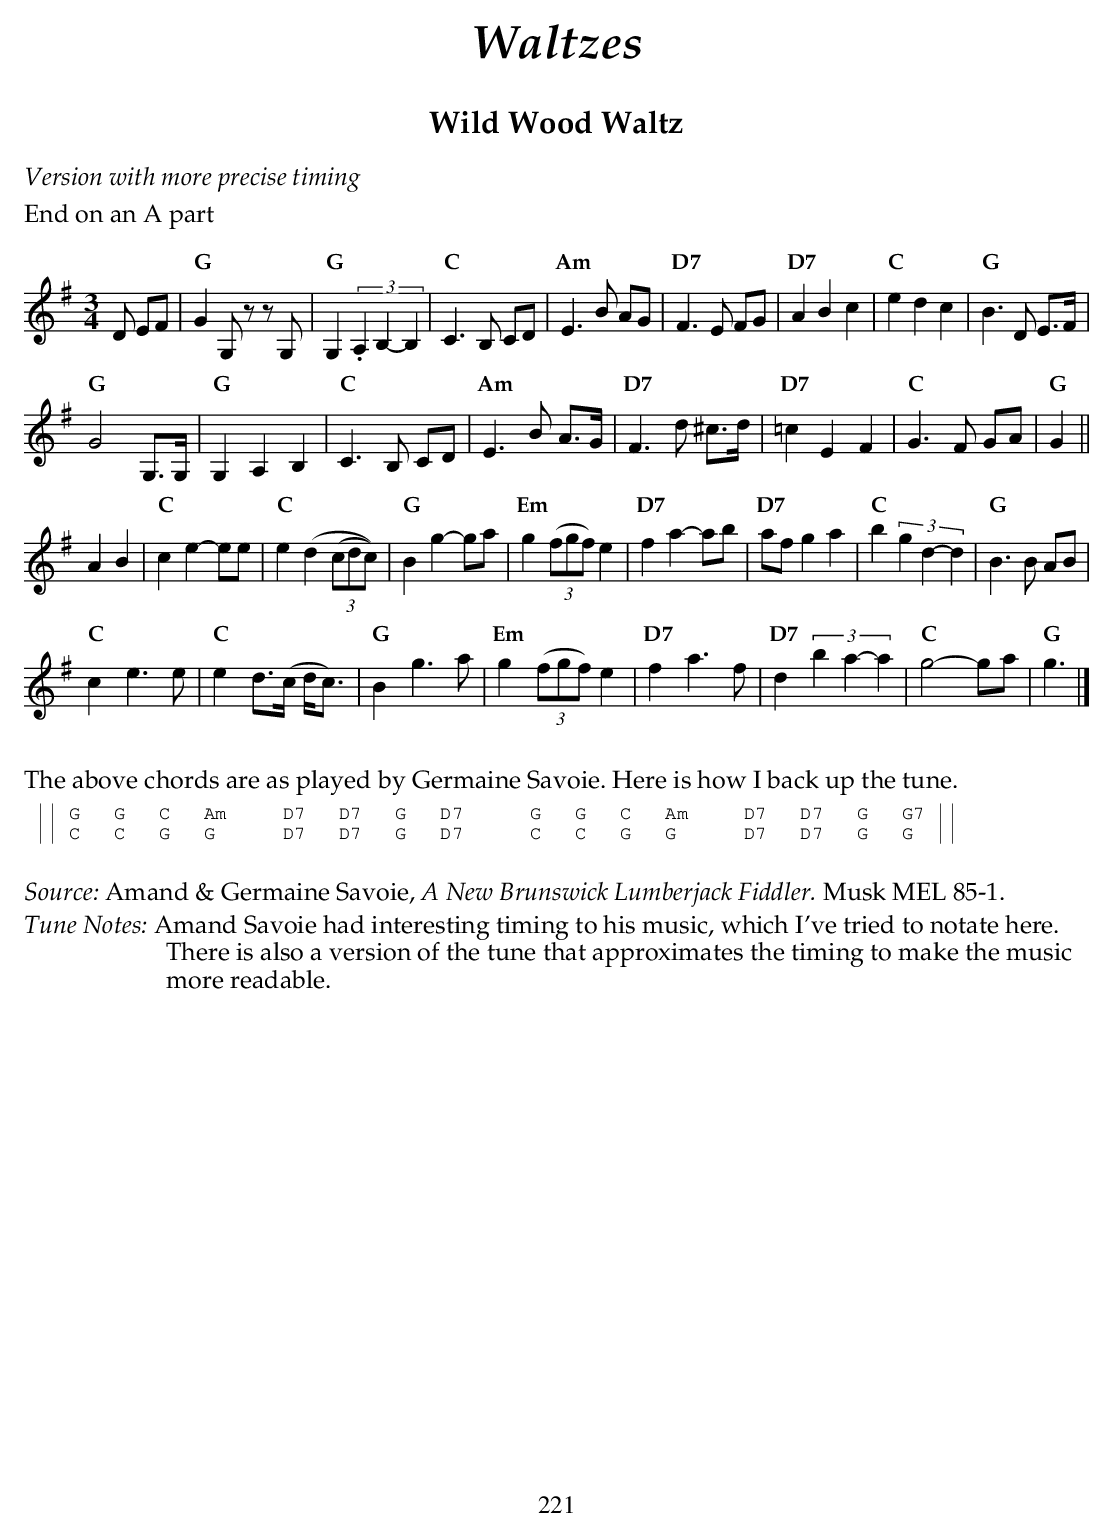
X:1
T:Wild Wood Waltz
U:s = !slide!
U:t = !trill!
M:3/4
L:1/8
K:G
%%text $2Version with more precise timing$0
%%text End on an A part
%%vskip 10
D EF |\
"G" G2 G,z z G, | "G" G,2 (3.A,2 B,2- B,2 | "C" C2>B,2 CD | "Am" E2>B2 AG |\
"D7" F2>E2 FG | "D7" A2 B2 c2 | "C" e2 d2 c2 | "G" B2>D2 E>F |
"G" G4 G,>G, | "G" G,2 A,2 B,2 | "C" C2>B,2 CD | "Am" E2>B2 A>G |\
"D7" F2>d2 ^c>d | "D7" =c2 E2 F2 | "C" G2>F2 GA | "G" G2 ||
A2 B2 |\
"C" c2 e2-ee | "C" e2 (d2 ((3cdc)) | "G" B2 g2-ga | "Em" g2 ((3fgf) e2 |\
"D7" f2 a2-ab | "D7" af g2 a2 | "C" b2 (3g2d2-d2 | "G" B2> B2 AB |
"C" c2 e2>e2 | "C" e2 d3/2(c/ d/c3/2) | "G" B2 g2>a2 | "Em" g2 ((3fgf) e2 |\
"D7" f2 a2>f2 | "D7" d2 (3b2a2-a2 | "C" g4-ga | "G" g3 |]
